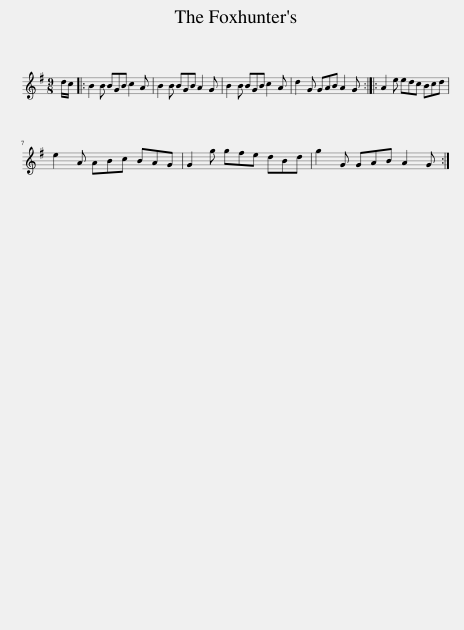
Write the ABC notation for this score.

X:1
L:1/8
M:9/8
I:linebreak $
K:G
V:1 treble
V:1
 d/c/ |: B2 B BGB c2 A | B2 B BGB A2 G | B2 B BGB c2 A | d2 G GAB A2 G :: %5
 A2 e edc Bcd |$ e2 A ABc BAG | G2 g gfe dBd | g2 G GAB A2 G :| %9
